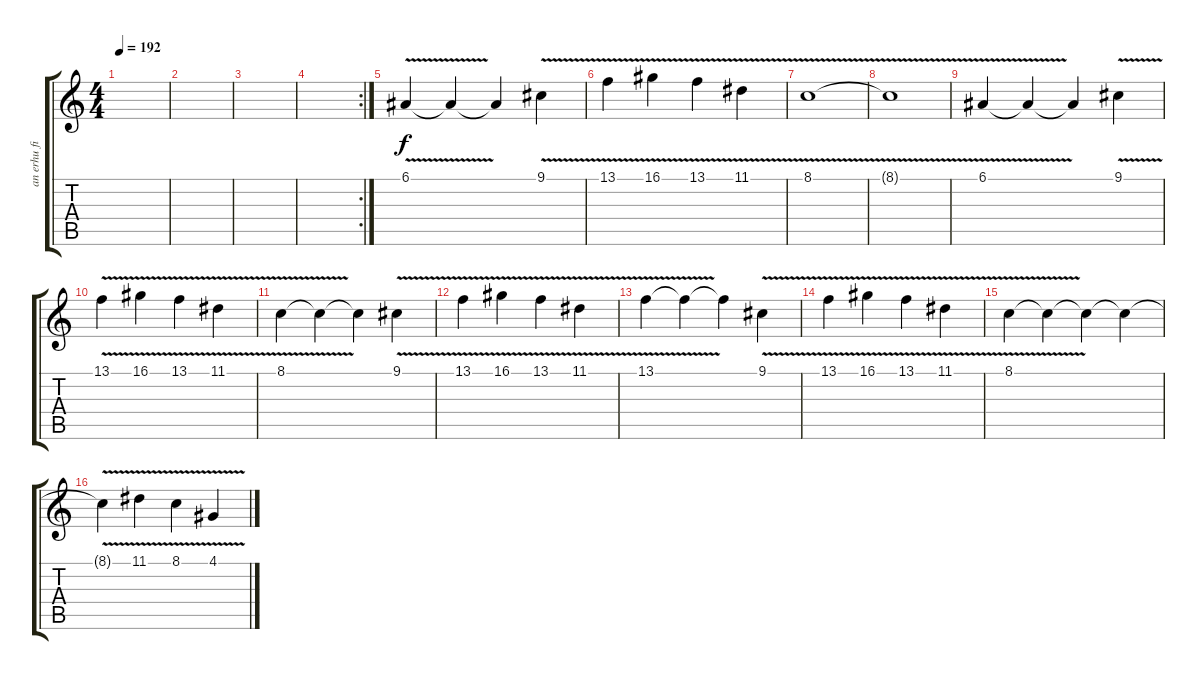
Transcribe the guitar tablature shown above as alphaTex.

\track ("an erhu fiddle" "an erhu fi") {instrument violin}
\staff {score tabs}
\tuning (E4 B3 G3 D3 A2 E2) {hide}
\ts (4 4)
\tempo 192
\clef g2
\ks c
|
|
|
\rc 2
|
6.1{v}.4 6.1{t}.4 6.1{t}.4 9.1{v}.4 |
13.1{v}.4 16.1{v}.4 13.1{v}.4 11.1{v}.4 |
8.1{v}.1 |
8.1{t}.1 |
6.1{v}.4 6.1{t}.4 6.1{t}.4 9.1{v}.4 |
13.1{v}.4 16.1{v}.4 13.1{v}.4 11.1{v}.4 |
8.1{v}.4 8.1{t}.4 8.1{t}.4 9.1{v}.4 |
13.1{v}.4 16.1{v}.4 13.1{v}.4 11.1{v}.4 |
13.1{v}.4 13.1{t}.4 13.1{t}.4 9.1{v}.4 |
13.1{v}.4 16.1{v}.4 13.1{v}.4 11.1{v}.4 |
8.1{v}.4 8.1{t}.4 8.1{t}.4 8.1{t}.4 |
8.1{v t}.4 11.1{v}.4 8.1{v}.4 4.1{v}.4
